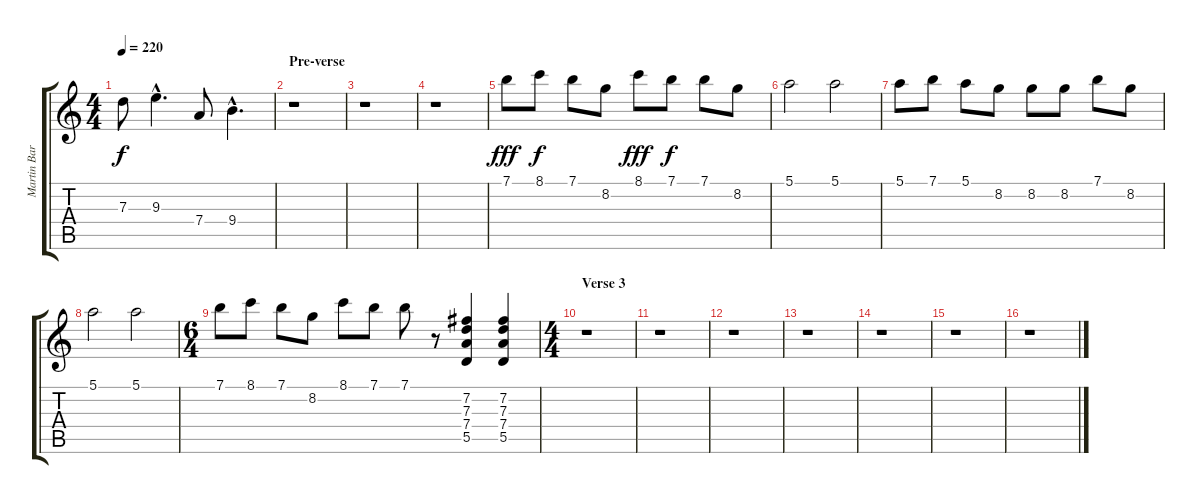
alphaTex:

\track ("Martin Barre (Add. Guitar)" "Martin Bar") {instrument overdrivenguitar}
\staff {score tabs}
\tuning (E4 B3 G3 D3 A2 E2) {hide}
\ts (4 4)
\tempo 220
\clef g2
\ks c
7.3.8{dy f} 9.3{hac}.4{d} 7.4.8 9.4{hac}.4{d} |
\section ("" "Pre-verse")
r.1 |
r.1 |
r.1 |
7.1.8{dy fff} 8.1.8{dy f} 7.1.8 8.2.8 8.1.8{dy fff} 7.1.8{dy f} 7.1.8 8.2.8 |
5.1.2 5.1.2 |
5.1.8 7.1.8 5.1.8 8.2.8 8.2.8 8.2.8 7.1.8 8.2.8 |
5.1.2 5.1.2 |
\ts (6 4)
7.1.8 8.1.8 7.1.8 8.2.8 8.1.8 7.1.8 7.1.8 r.8 (7.2 7.3 7.4 5.5).4 (7.2 7.3 7.4 5.5).4 |
\ts (4 4)
\section ("" "Verse 3")
r.1 |
r.1 |
r.1 |
r.1 |
r.1 |
r.1 |
r.1
